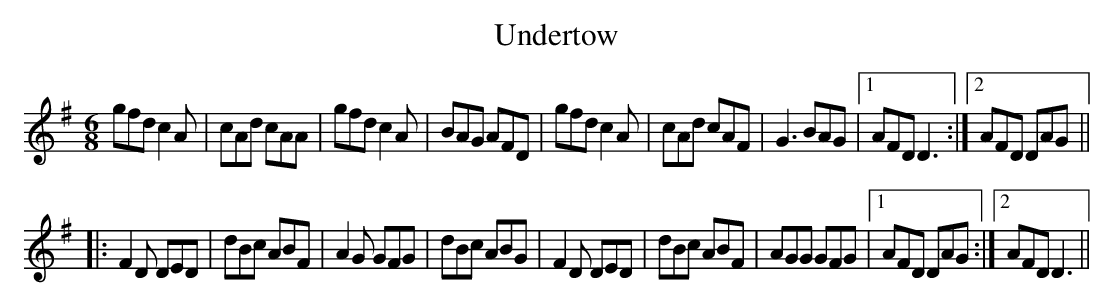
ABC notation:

X:1
T:Undertow
M:6/8
K:Dmix
gfd c2A|cAd cAA|gfd c2A|BAG AFD|gfd c2A|cAd cAF|G3 BAG|1 AFD D3:|2 AFD DAG||
|:F2D DED|dBc ABF|A2G GFG|dBc ABG|F2D DED|dBc ABF|AGG GFG|1 AFD DAG:|2 AFD D3||
